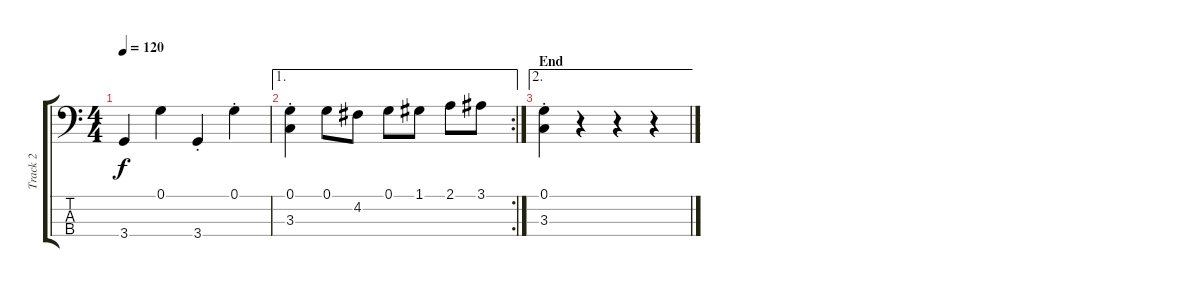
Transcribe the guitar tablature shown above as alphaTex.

\track ("Track 2" "Track 2") {instrument electricbassfinger}
\staff {score tabs}
\tuning (G2 D2 A1 E1) {hide}
\ts (4 4)
\tempo 120
\clef f4
\ks c
3.4.4{dy f} 0.1.4 3.4{st}.4 0.1{st}.4 |
\ae 1
\rc 2
(0.1{st} 3.3{st}).4 0.1.8 4.2.8 0.1.8 1.1.8 2.1.8 3.1.8 |
\ae 2
\section ("" "End")
(0.1{st} 3.3{st}).4 r.4 r.4 r.4
